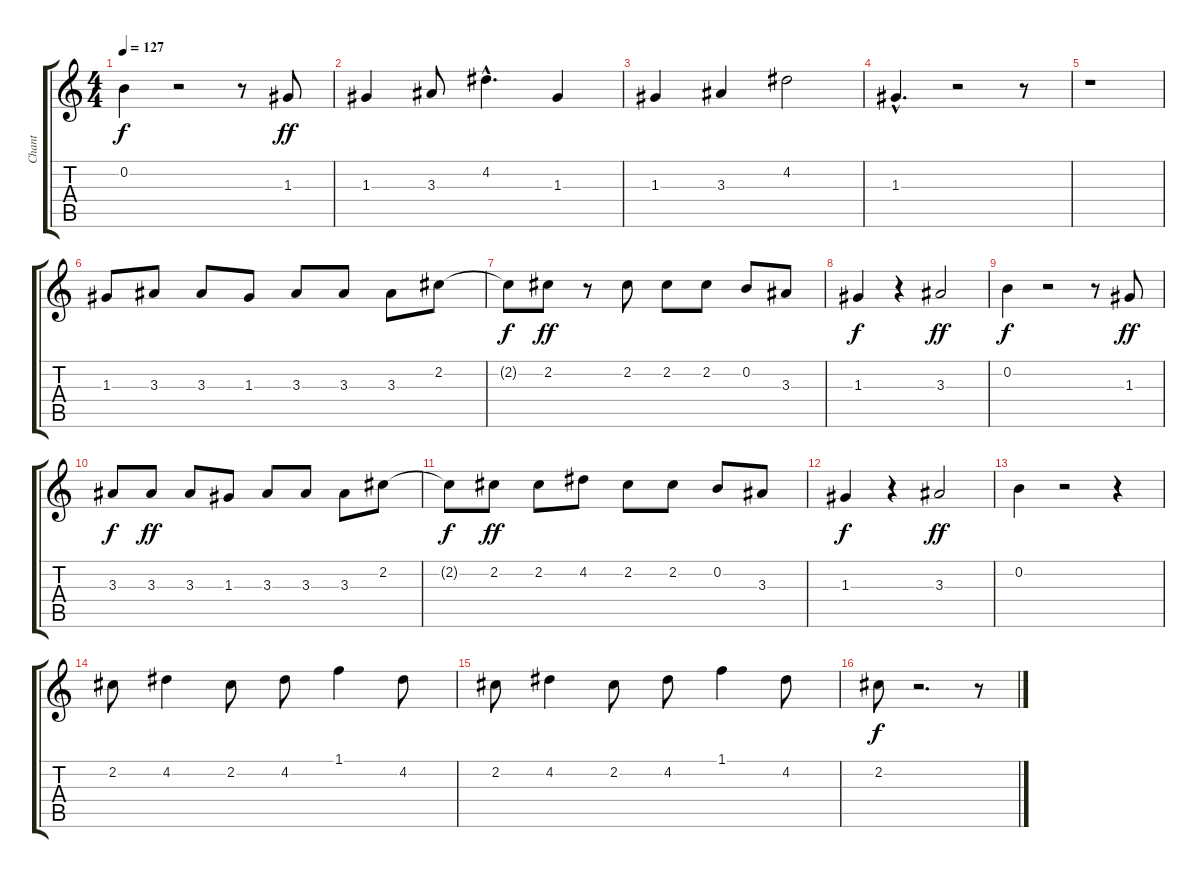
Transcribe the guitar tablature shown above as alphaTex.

\track ("Chant" "Chant") {instrument electricguitarjazz}
\staff {score tabs}
\tuning (E4 B3 G3 D3 A2 E2) {hide}
\ts (4 4)
\tempo 127
\clef g2
\ks c
0.2.4{dy f} r.2 r.8 1.3.8{dy ff} |
1.3.4 3.3.8 4.2{hac}.4{d} 1.3.4 |
1.3.4 3.3.4 4.2.2 |
1.3{hac}.4{d} r.2 r.8 |
r.1 |
1.3.8 3.3.8 3.3.8 1.3.8 3.3.8 3.3.8 3.3.8 2.2.8 |
2.2{t}.8{dy f} 2.2.8{dy ff} r.8 2.2.8 2.2.8 2.2.8 0.2.8 3.3.8 |
1.3.4{dy f} r.4 3.3.2{dy ff} |
0.2.4{dy f} r.2 r.8 1.3.8{dy ff} |
3.3.8{dy f} 3.3.8{dy ff} 3.3.8 1.3.8 3.3.8 3.3.8 3.3.8 2.2.8 |
2.2{t}.8{dy f} 2.2.8{dy ff} 2.2.8 4.2.8 2.2.8 2.2.8 0.2.8 3.3.8 |
1.3.4{dy f} r.4 3.3.2{dy ff} |
0.2.4 r.2 r.4 |
2.2.8 4.2.4 2.2.8 4.2.8 1.1.4 4.2.8 |
2.2.8 4.2.4 2.2.8 4.2.8 1.1.4 4.2.8 |
2.2.8{dy f} r.2{d} r.8
